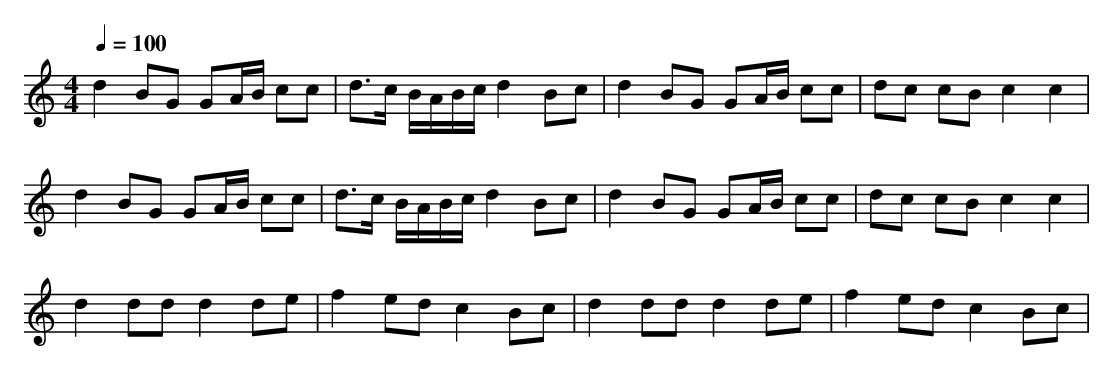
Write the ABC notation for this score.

X:1
T:
M: 4/4
L: 1/8
Q:1/4=100
K:C % 0 sharps
d2 BG GA/2B/2 cc|d3/2c/2 B/2A/2B/2c/2 d2 Bc|d2 BG GA/2B/2 cc|dc cB c2 c2|
d2 BG GA/2B/2 cc|d3/2c/2 B/2A/2B/2c/2 d2 Bc|d2 BG GA/2B/2 cc|dc cB c2 c2|
d2 dd d2 de|f2 ed c2 Bc|d2 dd d2 de|f2 ed c2 Bc|
